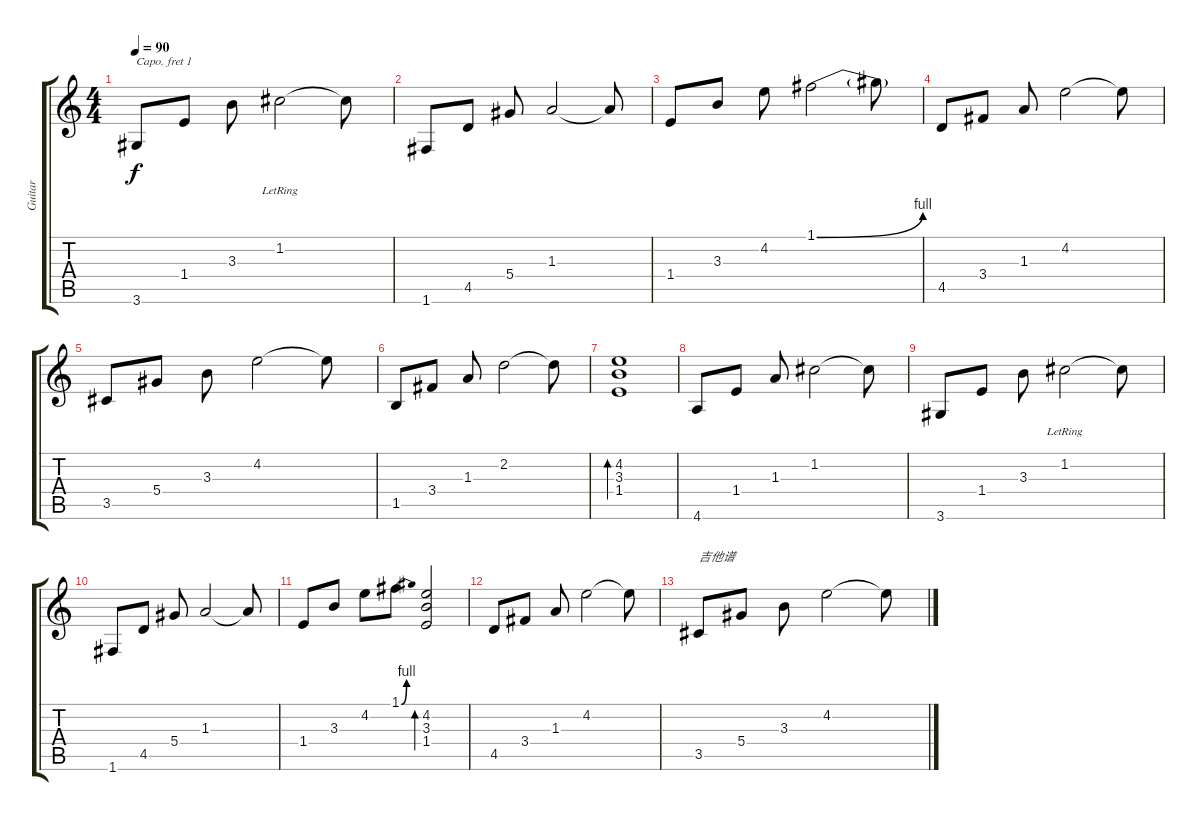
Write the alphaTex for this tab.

\track ("Guitar" "Guitar") {instrument acousticguitarsteel}
\staff {score tabs}
\capo 1
\tuning (E4 B3 G3 D3 A2 E2) {hide}
\ts (4 4)
\tempo 90
\clef g2
\ks c
3.6.8{dy f} 1.4.8 3.3.8 1.2{lr}.2 1.2{t}.8 |
1.6.8 4.5.8 5.4.8 1.3.2 1.3{t}.8 |
1.4.8 3.3.8 4.2.8 1.1{be (bend 0 0 60 4)}.2 1.1{t}.8 |
4.5.8 3.4.8 1.3.8 4.2.2 4.2{t}.8 |
3.5.8 5.4.8 3.3.8 4.2.2 4.2{t}.8 |
1.5.8 3.4.8 1.3.8 2.2.2 2.2{t}.8 |
(4.2 3.3 1.4).1{bd 240} |
4.6.8{volume 11} 1.4.8 1.3.8 1.2.2 1.2{t}.8 |
3.6.8{volume 9} 1.4.8 3.3.8 1.2{lr}.2 1.2{t}.8 |
1.6.8{volume 7} 4.5.8 5.4.8 1.3.2 1.3{t}.8 |
1.4.8{volume 8} 3.3.8 4.2.8 1.1{be (bend 0 0 60 4)}.8 (4.2 3.3 1.4).2{bd 240} |
4.5.8{volume 5} 3.4.8 1.3.8 4.2.2 4.2{t}.8 |
3.5.8{txt "吉他谱" volume 2} 5.4.8 3.3.8 4.2.2 4.2{t}.8
